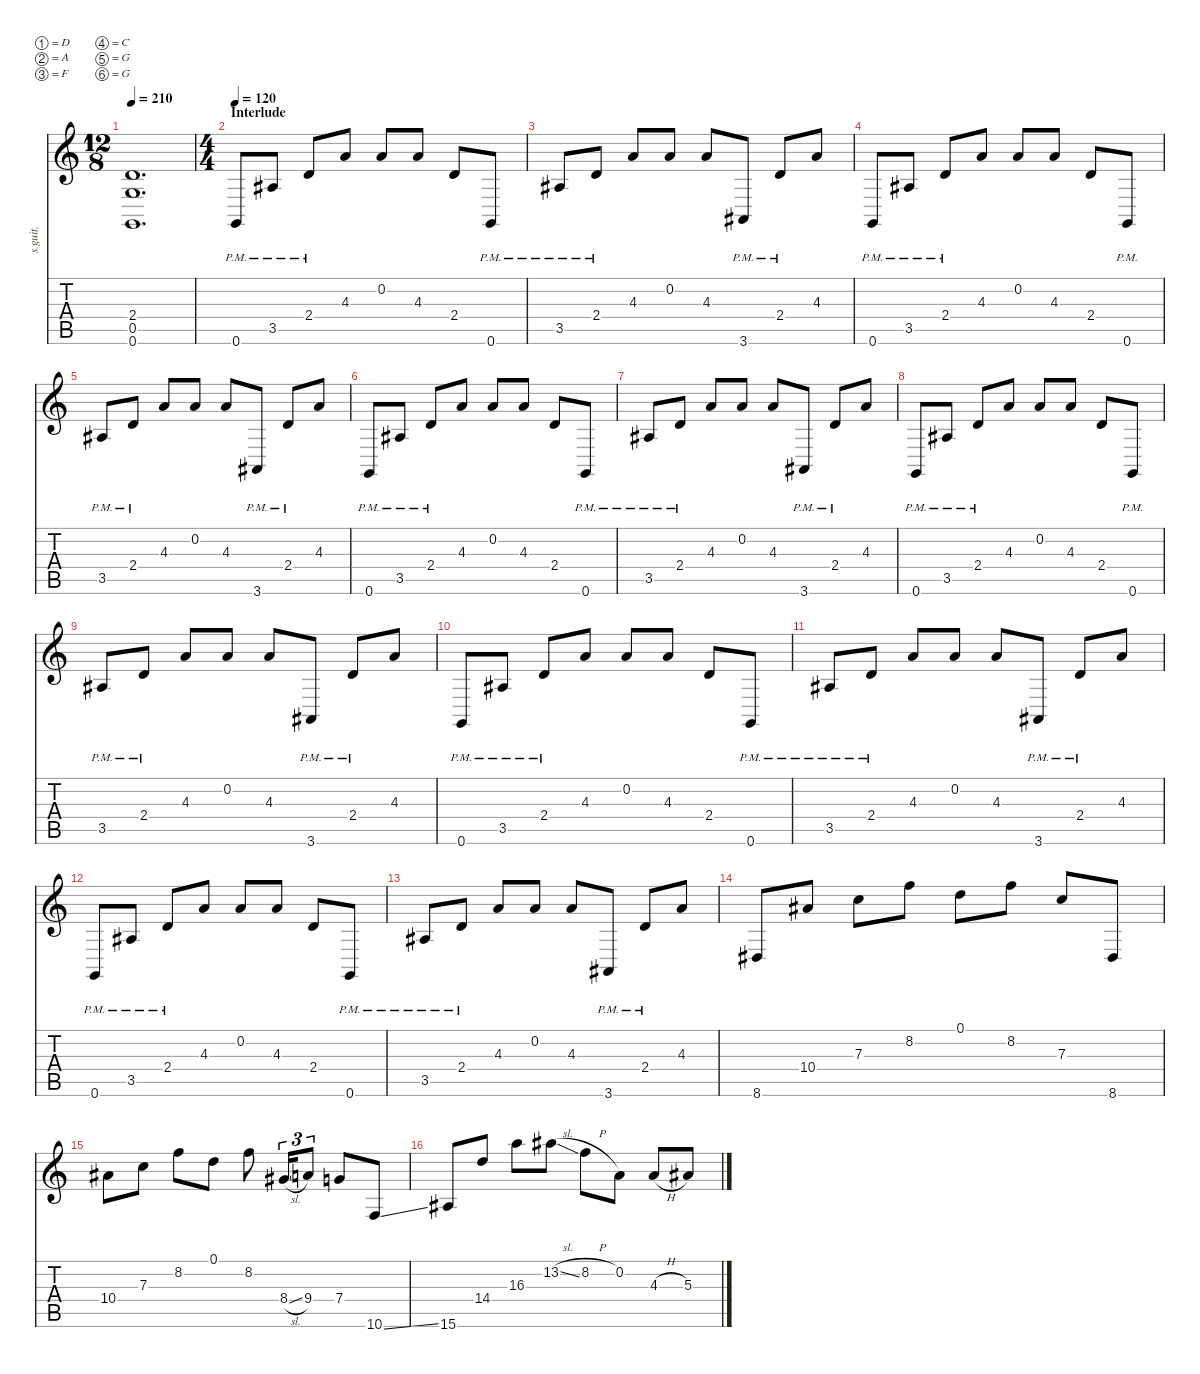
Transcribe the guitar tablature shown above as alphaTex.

\defaultSystemsLayout 4
\hideDynamics
\bracketExtendMode nobrackets
\track ("Rythm Guitar 2" "s.guit.") {instrument distortionguitar}
\staff {score tabs}
\tuning (D4 A3 F3 C3 G2 G1)
\ts (12 8)
\tempo 210
\clef g2
\ks c
(0.5{t} 0.6{t} 2.4{t}).1{d lyrics (0 "") lyrics (1 "") lyrics (2 "") lyrics (3 "") lyrics (4 "") dy f} |
\ts (4 4)
\beaming (8 2 2 2 2)
\section ("" "Interlude")
\tempo 120
0.6{pm}.8{lyrics (0 "") lyrics (1 "") lyrics (2 "") lyrics (3 "") lyrics (4 "")} 3.5{pm acc #}.8{lyrics (0 "") lyrics (1 "") lyrics (2 "") lyrics (3 "") lyrics (4 "")} 2.4{pm}.8{lyrics (0 "") lyrics (1 "") lyrics (2 "") lyrics (3 "") lyrics (4 "")} 4.3.8{lyrics (0 "") lyrics (1 "") lyrics (2 "") lyrics (3 "") lyrics (4 "")} 0.2.8{lyrics (0 "") lyrics (1 "") lyrics (2 "") lyrics (3 "") lyrics (4 "")} 4.3.8{lyrics (0 "") lyrics (1 "") lyrics (2 "") lyrics (3 "") lyrics (4 "")} 2.4.8{lyrics (0 "") lyrics (1 "") lyrics (2 "") lyrics (3 "") lyrics (4 "")} 0.6{pm}.8{lyrics (0 "") lyrics (1 "") lyrics (2 "") lyrics (3 "") lyrics (4 "")} |
3.5{pm acc #}.8{lyrics (0 "") lyrics (1 "") lyrics (2 "") lyrics (3 "") lyrics (4 "")} 2.4{pm}.8{lyrics (0 "") lyrics (1 "") lyrics (2 "") lyrics (3 "") lyrics (4 "")} 4.3.8{lyrics (0 "") lyrics (1 "") lyrics (2 "") lyrics (3 "") lyrics (4 "")} 0.2.8{lyrics (0 "") lyrics (1 "") lyrics (2 "") lyrics (3 "") lyrics (4 "")} 4.3.8{lyrics (0 "") lyrics (1 "") lyrics (2 "") lyrics (3 "") lyrics (4 "")} 3.6{pm acc #}.8{lyrics (0 "") lyrics (1 "") lyrics (2 "") lyrics (3 "") lyrics (4 "")} 2.4{pm}.8{lyrics (0 "") lyrics (1 "") lyrics (2 "") lyrics (3 "") lyrics (4 "")} 4.3.8{lyrics (0 "") lyrics (1 "") lyrics (2 "") lyrics (3 "") lyrics (4 "")} |
0.6{pm}.8{lyrics (0 "") lyrics (1 "") lyrics (2 "") lyrics (3 "") lyrics (4 "")} 3.5{pm acc #}.8{lyrics (0 "") lyrics (1 "") lyrics (2 "") lyrics (3 "") lyrics (4 "")} 2.4{pm}.8{lyrics (0 "") lyrics (1 "") lyrics (2 "") lyrics (3 "") lyrics (4 "")} 4.3.8{lyrics (0 "") lyrics (1 "") lyrics (2 "") lyrics (3 "") lyrics (4 "")} 0.2.8{lyrics (0 "") lyrics (1 "") lyrics (2 "") lyrics (3 "") lyrics (4 "")} 4.3.8{lyrics (0 "") lyrics (1 "") lyrics (2 "") lyrics (3 "") lyrics (4 "")} 2.4.8{lyrics (0 "") lyrics (1 "") lyrics (2 "") lyrics (3 "") lyrics (4 "")} 0.6{pm}.8{lyrics (0 "") lyrics (1 "") lyrics (2 "") lyrics (3 "") lyrics (4 "")} |
3.5{pm acc #}.8{lyrics (0 "") lyrics (1 "") lyrics (2 "") lyrics (3 "") lyrics (4 "")} 2.4{pm}.8{lyrics (0 "") lyrics (1 "") lyrics (2 "") lyrics (3 "") lyrics (4 "")} 4.3.8{lyrics (0 "") lyrics (1 "") lyrics (2 "") lyrics (3 "") lyrics (4 "")} 0.2.8{lyrics (0 "") lyrics (1 "") lyrics (2 "") lyrics (3 "") lyrics (4 "")} 4.3.8{lyrics (0 "") lyrics (1 "") lyrics (2 "") lyrics (3 "") lyrics (4 "")} 3.6{pm acc #}.8{lyrics (0 "") lyrics (1 "") lyrics (2 "") lyrics (3 "") lyrics (4 "")} 2.4{pm}.8{lyrics (0 "") lyrics (1 "") lyrics (2 "") lyrics (3 "") lyrics (4 "")} 4.3.8{lyrics (0 "") lyrics (1 "") lyrics (2 "") lyrics (3 "") lyrics (4 "")} |
0.6{pm}.8{lyrics (0 "") lyrics (1 "") lyrics (2 "") lyrics (3 "") lyrics (4 "")} 3.5{pm acc #}.8{lyrics (0 "") lyrics (1 "") lyrics (2 "") lyrics (3 "") lyrics (4 "")} 2.4{pm}.8{lyrics (0 "") lyrics (1 "") lyrics (2 "") lyrics (3 "") lyrics (4 "")} 4.3.8{lyrics (0 "") lyrics (1 "") lyrics (2 "") lyrics (3 "") lyrics (4 "")} 0.2.8{lyrics (0 "") lyrics (1 "") lyrics (2 "") lyrics (3 "") lyrics (4 "")} 4.3.8{lyrics (0 "") lyrics (1 "") lyrics (2 "") lyrics (3 "") lyrics (4 "")} 2.4.8{lyrics (0 "") lyrics (1 "") lyrics (2 "") lyrics (3 "") lyrics (4 "")} 0.6{pm}.8{lyrics (0 "") lyrics (1 "") lyrics (2 "") lyrics (3 "") lyrics (4 "")} |
3.5{pm acc #}.8{lyrics (0 "") lyrics (1 "") lyrics (2 "") lyrics (3 "") lyrics (4 "")} 2.4{pm}.8{lyrics (0 "") lyrics (1 "") lyrics (2 "") lyrics (3 "") lyrics (4 "")} 4.3.8{lyrics (0 "") lyrics (1 "") lyrics (2 "") lyrics (3 "") lyrics (4 "")} 0.2.8{lyrics (0 "") lyrics (1 "") lyrics (2 "") lyrics (3 "") lyrics (4 "")} 4.3.8{lyrics (0 "") lyrics (1 "") lyrics (2 "") lyrics (3 "") lyrics (4 "")} 3.6{pm acc #}.8{lyrics (0 "") lyrics (1 "") lyrics (2 "") lyrics (3 "") lyrics (4 "")} 2.4{pm}.8{lyrics (0 "") lyrics (1 "") lyrics (2 "") lyrics (3 "") lyrics (4 "")} 4.3.8{lyrics (0 "") lyrics (1 "") lyrics (2 "") lyrics (3 "") lyrics (4 "")} |
0.6{pm}.8{lyrics (0 "") lyrics (1 "") lyrics (2 "") lyrics (3 "") lyrics (4 "")} 3.5{pm acc #}.8{lyrics (0 "") lyrics (1 "") lyrics (2 "") lyrics (3 "") lyrics (4 "")} 2.4{pm}.8{lyrics (0 "") lyrics (1 "") lyrics (2 "") lyrics (3 "") lyrics (4 "")} 4.3.8{lyrics (0 "") lyrics (1 "") lyrics (2 "") lyrics (3 "") lyrics (4 "")} 0.2.8{lyrics (0 "") lyrics (1 "") lyrics (2 "") lyrics (3 "") lyrics (4 "")} 4.3.8{lyrics (0 "") lyrics (1 "") lyrics (2 "") lyrics (3 "") lyrics (4 "")} 2.4.8{lyrics (0 "") lyrics (1 "") lyrics (2 "") lyrics (3 "") lyrics (4 "")} 0.6{pm}.8{lyrics (0 "") lyrics (1 "") lyrics (2 "") lyrics (3 "") lyrics (4 "")} |
3.5{pm acc #}.8{lyrics (0 "") lyrics (1 "") lyrics (2 "") lyrics (3 "") lyrics (4 "")} 2.4{pm}.8{lyrics (0 "") lyrics (1 "") lyrics (2 "") lyrics (3 "") lyrics (4 "")} 4.3.8{lyrics (0 "") lyrics (1 "") lyrics (2 "") lyrics (3 "") lyrics (4 "")} 0.2.8{lyrics (0 "") lyrics (1 "") lyrics (2 "") lyrics (3 "") lyrics (4 "")} 4.3.8{lyrics (0 "") lyrics (1 "") lyrics (2 "") lyrics (3 "") lyrics (4 "")} 3.6{pm acc #}.8{lyrics (0 "") lyrics (1 "") lyrics (2 "") lyrics (3 "") lyrics (4 "")} 2.4{pm}.8{lyrics (0 "") lyrics (1 "") lyrics (2 "") lyrics (3 "") lyrics (4 "")} 4.3.8{lyrics (0 "") lyrics (1 "") lyrics (2 "") lyrics (3 "") lyrics (4 "")} |
0.6{pm}.8{lyrics (0 "") lyrics (1 "") lyrics (2 "") lyrics (3 "") lyrics (4 "")} 3.5{pm acc #}.8{lyrics (0 "") lyrics (1 "") lyrics (2 "") lyrics (3 "") lyrics (4 "")} 2.4{pm}.8{lyrics (0 "") lyrics (1 "") lyrics (2 "") lyrics (3 "") lyrics (4 "")} 4.3.8{lyrics (0 "") lyrics (1 "") lyrics (2 "") lyrics (3 "") lyrics (4 "")} 0.2.8{lyrics (0 "") lyrics (1 "") lyrics (2 "") lyrics (3 "") lyrics (4 "")} 4.3.8{lyrics (0 "") lyrics (1 "") lyrics (2 "") lyrics (3 "") lyrics (4 "")} 2.4.8{lyrics (0 "") lyrics (1 "") lyrics (2 "") lyrics (3 "") lyrics (4 "")} 0.6{pm}.8{lyrics (0 "") lyrics (1 "") lyrics (2 "") lyrics (3 "") lyrics (4 "")} |
3.5{pm acc #}.8{lyrics (0 "") lyrics (1 "") lyrics (2 "") lyrics (3 "") lyrics (4 "")} 2.4{pm}.8{lyrics (0 "") lyrics (1 "") lyrics (2 "") lyrics (3 "") lyrics (4 "")} 4.3.8{lyrics (0 "") lyrics (1 "") lyrics (2 "") lyrics (3 "") lyrics (4 "")} 0.2.8{lyrics (0 "") lyrics (1 "") lyrics (2 "") lyrics (3 "") lyrics (4 "")} 4.3.8{lyrics (0 "") lyrics (1 "") lyrics (2 "") lyrics (3 "") lyrics (4 "")} 3.6{pm acc #}.8{lyrics (0 "") lyrics (1 "") lyrics (2 "") lyrics (3 "") lyrics (4 "")} 2.4{pm}.8{lyrics (0 "") lyrics (1 "") lyrics (2 "") lyrics (3 "") lyrics (4 "")} 4.3.8{lyrics (0 "") lyrics (1 "") lyrics (2 "") lyrics (3 "") lyrics (4 "")} |
0.6{pm}.8{lyrics (0 "") lyrics (1 "") lyrics (2 "") lyrics (3 "") lyrics (4 "")} 3.5{pm acc #}.8{lyrics (0 "") lyrics (1 "") lyrics (2 "") lyrics (3 "") lyrics (4 "")} 2.4{pm}.8{lyrics (0 "") lyrics (1 "") lyrics (2 "") lyrics (3 "") lyrics (4 "")} 4.3.8{lyrics (0 "") lyrics (1 "") lyrics (2 "") lyrics (3 "") lyrics (4 "")} 0.2.8{lyrics (0 "") lyrics (1 "") lyrics (2 "") lyrics (3 "") lyrics (4 "")} 4.3.8{lyrics (0 "") lyrics (1 "") lyrics (2 "") lyrics (3 "") lyrics (4 "")} 2.4.8{lyrics (0 "") lyrics (1 "") lyrics (2 "") lyrics (3 "") lyrics (4 "")} 0.6{pm}.8{lyrics (0 "") lyrics (1 "") lyrics (2 "") lyrics (3 "") lyrics (4 "")} |
3.5{pm acc #}.8{lyrics (0 "") lyrics (1 "") lyrics (2 "") lyrics (3 "") lyrics (4 "")} 2.4{pm}.8{lyrics (0 "") lyrics (1 "") lyrics (2 "") lyrics (3 "") lyrics (4 "")} 4.3.8{lyrics (0 "") lyrics (1 "") lyrics (2 "") lyrics (3 "") lyrics (4 "")} 0.2.8{lyrics (0 "") lyrics (1 "") lyrics (2 "") lyrics (3 "") lyrics (4 "")} 4.3.8{lyrics (0 "") lyrics (1 "") lyrics (2 "") lyrics (3 "") lyrics (4 "")} 3.6{pm acc #}.8{lyrics (0 "") lyrics (1 "") lyrics (2 "") lyrics (3 "") lyrics (4 "")} 2.4{pm}.8{lyrics (0 "") lyrics (1 "") lyrics (2 "") lyrics (3 "") lyrics (4 "")} 4.3.8{lyrics (0 "") lyrics (1 "") lyrics (2 "") lyrics (3 "") lyrics (4 "")} |
8.6{acc #}.8{lyrics (0 "") lyrics (1 "") lyrics (2 "") lyrics (3 "") lyrics (4 "")} 10.4{acc #}.8{lyrics (0 "") lyrics (1 "") lyrics (2 "") lyrics (3 "") lyrics (4 "")} 7.3.8{lyrics (0 "") lyrics (1 "") lyrics (2 "") lyrics (3 "") lyrics (4 "")} 8.2.8{lyrics (0 "") lyrics (1 "") lyrics (2 "") lyrics (3 "") lyrics (4 "")} 0.1.8{lyrics (0 "") lyrics (1 "") lyrics (2 "") lyrics (3 "") lyrics (4 "")} 8.2.8{lyrics (0 "") lyrics (1 "") lyrics (2 "") lyrics (3 "") lyrics (4 "")} 7.3.8{lyrics (0 "") lyrics (1 "") lyrics (2 "") lyrics (3 "") lyrics (4 "")} 8.6{acc #}.8{lyrics (0 "") lyrics (1 "") lyrics (2 "") lyrics (3 "") lyrics (4 "")} |
10.4{acc #}.8{lyrics (0 "") lyrics (1 "") lyrics (2 "") lyrics (3 "") lyrics (4 "")} 7.3.8{lyrics (0 "") lyrics (1 "") lyrics (2 "") lyrics (3 "") lyrics (4 "")} 8.2.8{lyrics (0 "") lyrics (1 "") lyrics (2 "") lyrics (3 "") lyrics (4 "")} 0.1.8{lyrics (0 "") lyrics (1 "") lyrics (2 "") lyrics (3 "") lyrics (4 "")} 8.2.8{lyrics (0 "") lyrics (1 "") lyrics (2 "") lyrics (3 "") lyrics (4 "")} 8.4{sl acc #}.16{tu (3 2) lyrics (0 "") lyrics (1 "") lyrics (2 "") lyrics (3 "") lyrics (4 "") dy mf} 9.4.8{tu (3 2) lyrics (0 "") lyrics (1 "") lyrics (2 "") lyrics (3 "") lyrics (4 "") dy f} 7.4.8{lyrics (0 "") lyrics (1 "") lyrics (2 "") lyrics (3 "") lyrics (4 "")} 10.6{ss}.8{lyrics (0 "") lyrics (1 "") lyrics (2 "") lyrics (3 "") lyrics (4 "")} |
15.6{acc #}.8{lyrics (0 "") lyrics (1 "") lyrics (2 "") lyrics (3 "") lyrics (4 "")} 14.4.8{lyrics (0 "") lyrics (1 "") lyrics (2 "") lyrics (3 "") lyrics (4 "")} 16.3.8{lyrics (0 "") lyrics (1 "") lyrics (2 "") lyrics (3 "") lyrics (4 "")} 13.2{sl acc #}.8{lyrics (0 "") lyrics (1 "") lyrics (2 "") lyrics (3 "") lyrics (4 "")} 8.2{h}.8{lyrics (0 "") lyrics (1 "") lyrics (2 "") lyrics (3 "") lyrics (4 "")} 0.2.8{lyrics (0 "") lyrics (1 "") lyrics (2 "") lyrics (3 "") lyrics (4 "")} 4.3{h}.8{lyrics (0 "") lyrics (1 "") lyrics (2 "") lyrics (3 "") lyrics (4 "")} 5.3{acc #}.8{lyrics (0 "") lyrics (1 "") lyrics (2 "") lyrics (3 "") lyrics (4 "")}
